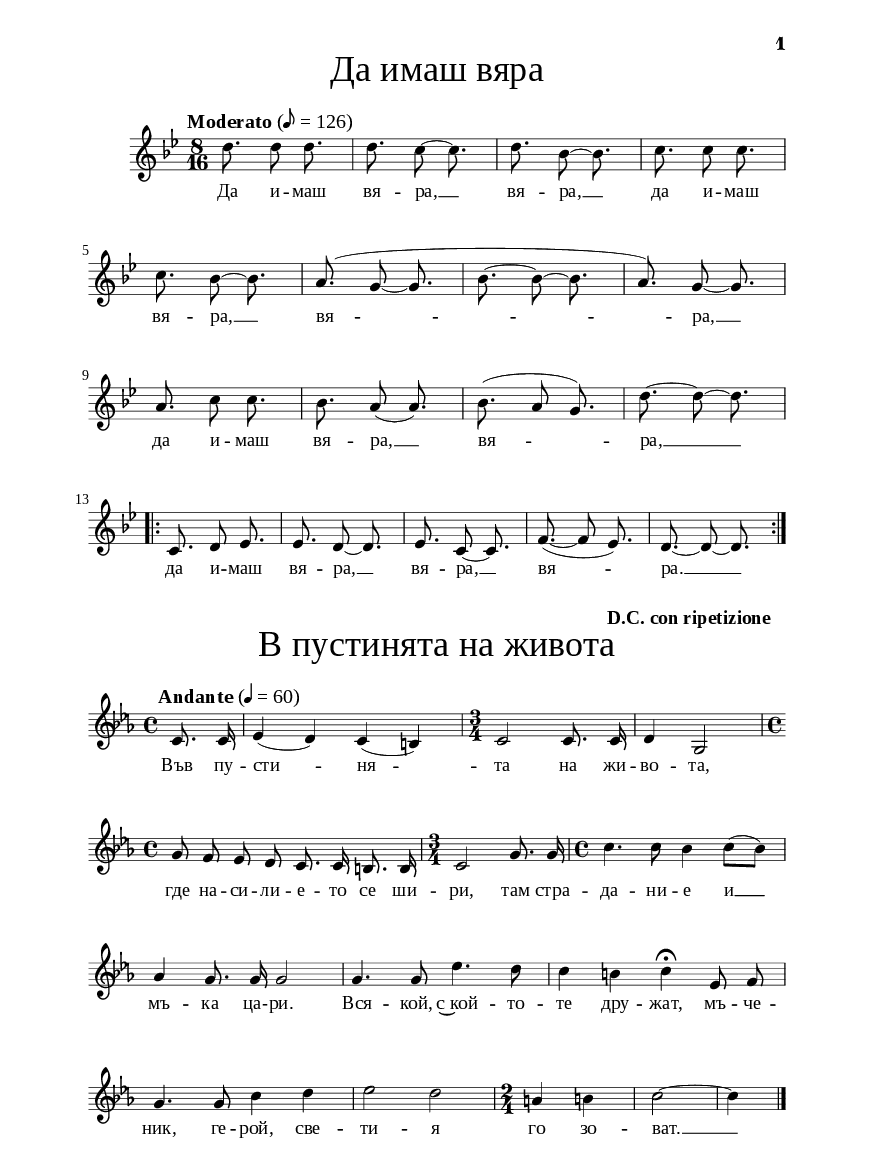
\version "2.24.4"

% include paper part and global functions
\include "include/globals.ily"

\bookpart {
  \label #'ref110_1
  \tocItem \markup "Да имаш вяра"
  \include "include/bookpart-paper.ily"
  \score {
    \include "include/score-layout.ily"


    \new Voice \relative c' {
      \clef treble
      \key g \minor
      \time 8/16
      \tempoFunc "Moderato" 8 "126"
      \autoBeamOff

      d'8. d8 d8. | % 2
      d8. c8 ~ c8. | % 3
      d8. bes8 ~ bes8. | % 4
      c8. c8 c8. \break | % 5
      c8. bes8 ~ bes8. | % 6
      a8. ( g8 ~ g8. | % 7
      bes8. ~ bes8 ~ bes8. | % 8
      a8. ) g8 ~ g8. \break | % 9
      a8. c8 c8. |
      bes8. a8 ( a8. ) | % 11
      bes8. ( a8 g8. ) | % 12
      d'8. ~ d8 ~ d8. \break | % 13
      \bar ".|:-|"
      c,8. d8 es8. | % 14
      es8. d8 ~ d8. | % 15
      es8. c8 ~ c8. | % 16
      f8. ( ~ f8 es8. ) | % 17
      d8. ~ d8 ~ d8.
      \bar ":|."

    }

    \addlyrics {
      Да и -- маш
      вя -- ра, __ вя -- ра, __ да и -- маш вя -- ра, __ вя --
      ра, __ да и -- маш вя -- ра, __ вя -- ра, __ да и --
      маш вя -- ра, __ вя -- ра, __ вя -- ра. __}

      \header {
        title = \titleFunc #'ref_desc_8 "Да имаш вяра" "Da imaš vjara"
      }

      \midi{}

    } % score

    \markup \dcr-one "D.C. con ripetizione" #2.1

    \label #'ref110_2
    \tocItem \markup "В пустинята на живота"
    \include "include/bookpart-paper.ily"
    \score {
      \layout {
        indent = 0.0\cm % remove first line indentation
        ragged-last = ##f % do spread last line to fill the whole space
        \override Staff.BarLine.thick-thickness = #4 %make the end and repeat bars thiner
        \override Score.VoltaBracket.font-size = #-1.7 % make the repeat number fontsize smaller
        

        \context {
          \Score
          \omit BarNumber %remove bar numbers
          \override KeySignature.X-offset = #-1.2 % decrease keysigniture offset
          \override TimeSignature.X-offset = #-1.8 % decrease time signiture offset
          \override MetronomeMark.font-size = #1.5 % increase the tempo fontsize
          \override TupletNumber.font-size = #0.4 % increase the triol number

        } % context

        \context {
          % change staff size
          \Staff
          fontSize = #+0 % affects notes size only
          \override StaffSymbol.staff-space = #(magstep -3)
          \override StaffSymbol.thickness = #0.5
          \override BarLine.hair-thickness = #1
          %\override StaffSymbol.ledger-line-thickness = #'(0 . 0)
        }

        \context {
          % adjust space between staff and lyrics and between the two lyric lines
          \Lyrics
          \override VerticalAxisGroup.nonstaff-relatedstaff-spacing = #'((padding . 1))
          \override VerticalAxisGroup.nonstaff-nonstaff-spacing = #'((minimum-distance . 2))
          includeGraceNotes = ##t
        }
      } % layout


      \new Voice \relative c' {

        \clef treble
        \key c \minor
        \time 4/4
        \tempoFunc "Andante" 4 "60"
        \autoBeamOff

        \partial 4

        c8.  c16 | % 2
        es4 (  d4 )  c4 (  b4 ) | % 3
        \time 3/4  | % 3
        c2  c8.  c16 | % 4
        d4  g,2 \break | % 5
        \time 4/4  | % 5
        g'8  f8  es8  d8  c8.
        c16  b8.  b16 | % 6
        \time 3/4  | % 6
        c2  g'8.  g16 | % 7
        \time 4/4  | % 7
        c4.  c8  bes4  c8 ( [
        bes8 ) ] \break | % 8
        as4  g8.  g16  g2 | % 9
        g4.  g8  es'4.  d8 |
        c4  b4  c4 ^\fermata  es,8
        f8 \break | % 11
        g4.  g8  c4  d4 | % 12
        es2  d2 | % 13
        \time 2/4  | % 13
        a4  b4 | % 14
        c2 ~ | % 15
        c4 \bar "|."
      }

      \addlyrics {
        Във пу -- сти -- ня -- та на
        жи -- во -- та, где на -- си -- ли --
        е -- то се ши -- ри, там стра --
        да -- ни -- е и __ мъ -- ка "ца-" --
        ри. Вся -- кой, с~кой -- то -- те
        дру -- жат, мъ -- че -- ник, ге --
        рой, све -- ти -- я го зо -- ват. __}

        \header {
          title = \titleFunc #'ref_desc_6 "В пустинята на живота" "V pustinjata na života"
        }

        \midi{}

      } % score




    } % bookpart
